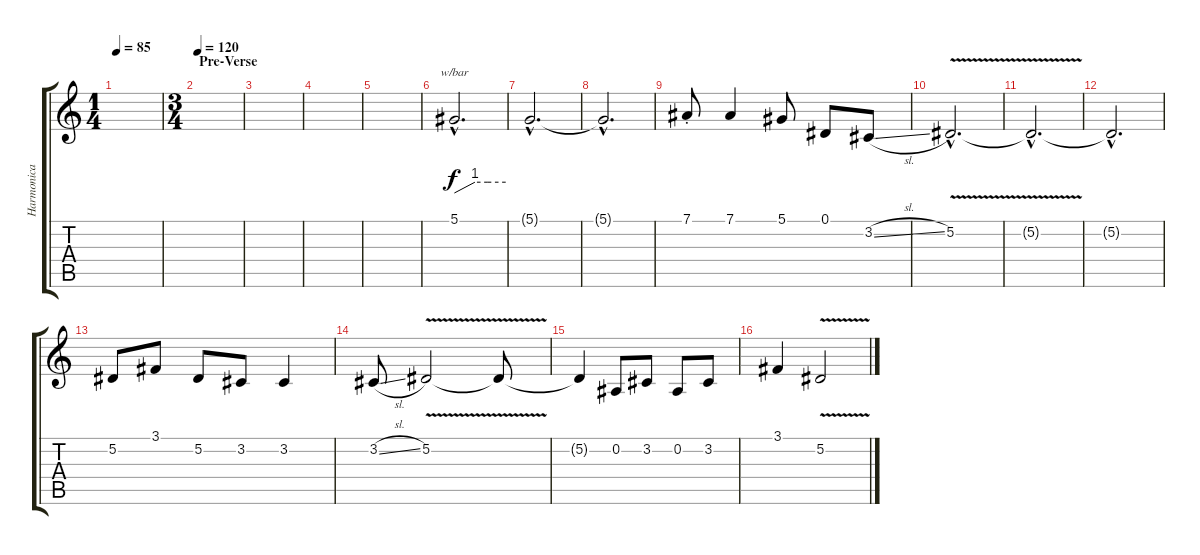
\track ("Harmonica [Terry?]" "Harmonica ") {instrument harmonica}
\staff {score tabs}
\tuning (Eb4 Bb3 Gb3 Db3 Ab2 Eb2) {hide}
\ts (1 4)
\tempo 85
\clef g2
\ks c
|
\ts (3 4)
\section ("" "Pre-Verse")
\tempo 120
|
|
|
|
5.1{hac}.2{d tbe (custom default 0 0 24 4 39 4 60 4) volume 13} |
5.1{hac t}.2{d} |
5.1{hac t}.2{d} |
7.1{st}.8 7.1.4 5.1.8 0.1.8 3.2{sl}.8 |
5.2{v hac}.2{d volume 7} |
5.2{hac t}.2{d} |
5.2{hac t}.2{d} |
5.2.8{volume 13} 3.1.8 5.2.8 3.2.8 3.2.4 |
3.2{sl}.8 5.2{v}.2 5.2{t}.8 |
5.2{t}.4 0.2.8 3.2.8 0.2.8 3.2.8 |
3.1.4 5.2{v}.2
